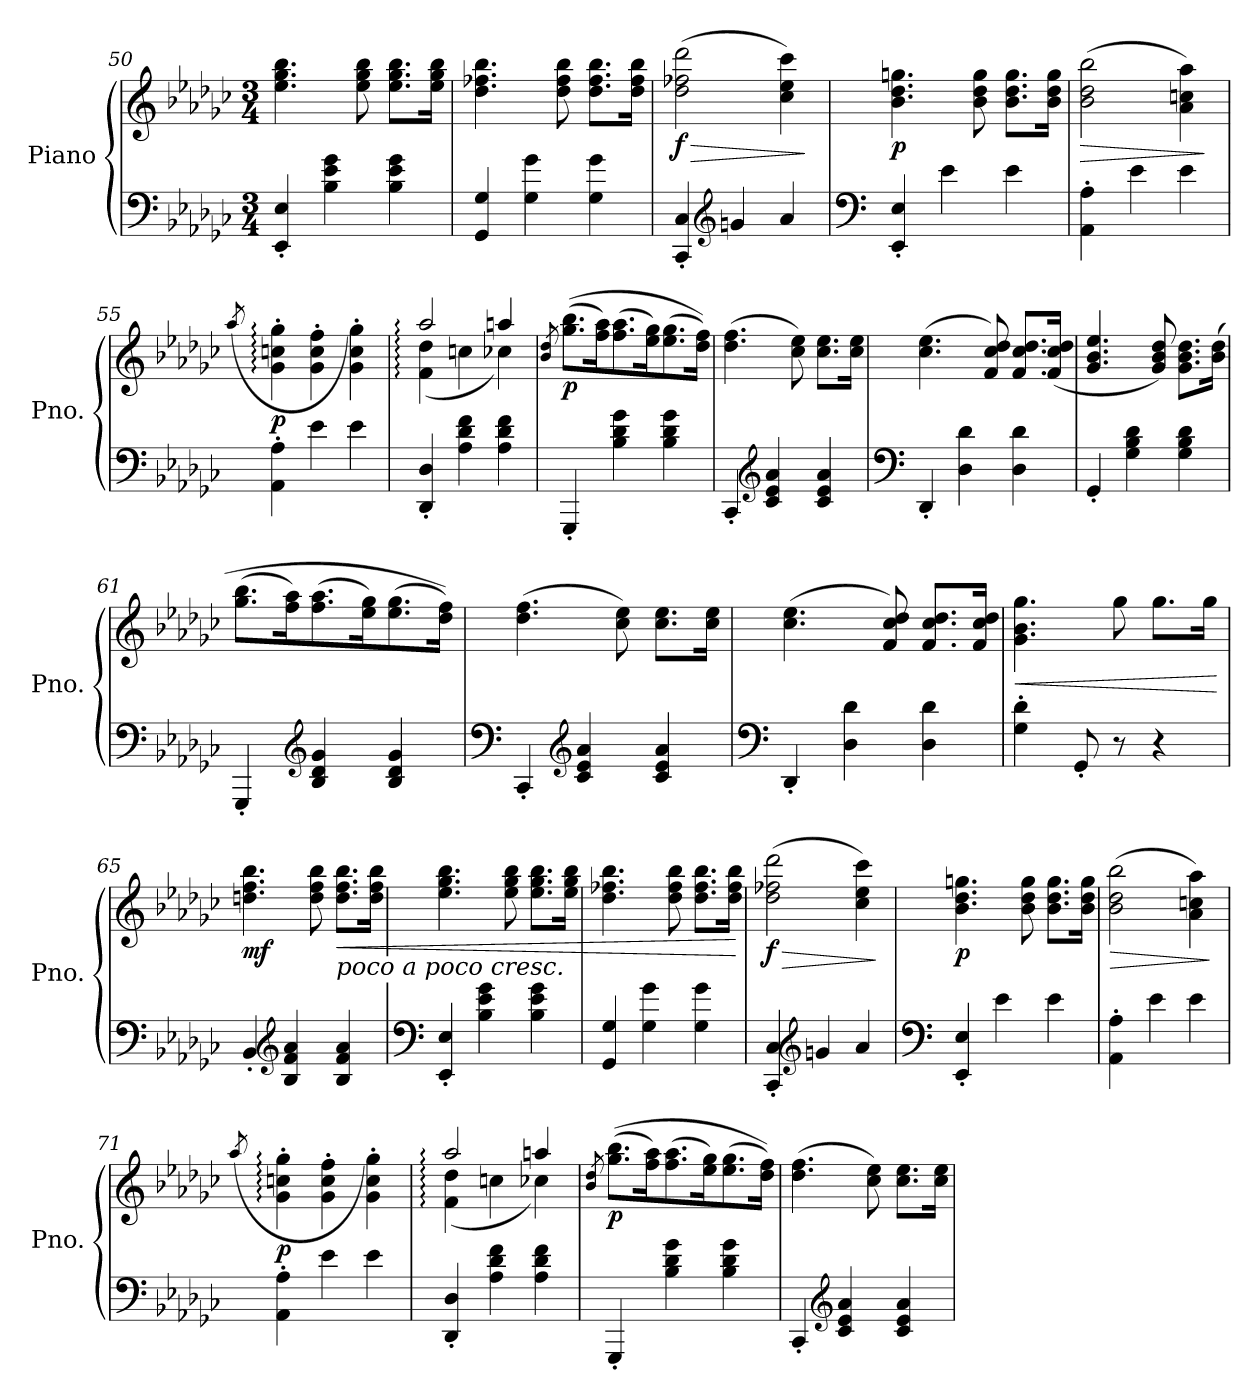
**kern	**kern	**dynam
*part1	*part1	*part1
*staff2	*staff1	*staff1/2
*I"Piano	*	*
*I'Pno.	*	*
*clefF4	*clefG2	*
*k[b-e-a-d-g-c-]	*k[b-e-a-d-g-c-]	*
*M3/4	*M3/4	*
=50	=50	=50
4EE-/' 4E-/'	4.ee-\ 4.gg-\ 4.bb-\	.
4B-\ 4e-\ 4g-\	.	.
.	8ee-\ 8gg-\ 8bb-\	.
4B-\ 4e-\ 4g-\	8.ee-\ 8.gg-\ 8.bb-\L	.
.	16ee-\ 16gg-\ 16bb-\Jk	.
=51	=51	=51
4GG-/ 4G-/	4.dd-\ 4.ff-X\ 4.bb-\	.
4G-\ 4g-\	.	.
.	8dd-\ 8ff-\ 8bb-\	.
4G-\ 4g-\	8.dd-\ 8.ff-\ 8.bb-\L	.
.	16dd-\ 16ff-\ 16bb-\Jk	.
=52	=52	=52
!	!	!LO:HP:b
!	!	!LO:DY:n=1:b
4CC-/' 4C-/'	(2dd-\ 2ff-X\ 2ddd-\	> f
*clefG2	*	*
4gn/	.	.
4a-/	4cc-\ 4ee-\ 4ccc-\)	.
.	.	]
=53	=53	=53
*clefF4	*	*
!	!	!LO:DY:b
4EE-/' 4E-/'	4.b-\ 4.dd-\ 4.ggn\	p
4e-\	.	.
.	8b-\ 8dd-\ 8gg\	.
4e-\	8.b-\ 8.dd-\ 8.gg\L	.
.	16b-\ 16dd-\ 16gg\Jk	.
=54	=54	=54
!	!	!LO:HP:b
4AA-\' 4A-\'	(2b-\ 2dd-\ 2bb-\	>
4e-\	.	.
4e-\	4a-\ 4ccn\ 4aa-\)	.
.	.	]
!!LO:PB:g=z
=55	=55	=55
.	(8qaa-/	.
!	!	!LO:DY:b
4AA-\' 4A-\'	4g-\:' 4ccn\:' 4gg-\:'	p
4e-\	4g-\' 4cc\' 4ff\'	.
4e-\	4g-\' 4cc\' 4gg-\')	.
=56	=56	=56
*	*^	*
*	*	*^	*
4DD-/' 4D-/'	2aa-/	(4f\ 4dd-\	4fyy: 4dd-yy: 4aa-yy:	.
4A-\ 4d-\ 4f\	.	4ccn\	2ryy	.
4A-\ 4d-\ 4f\	4aan/	4cc-X\)	.	.
*	*v	*v	*v	*
=57	=57	=57
.	8qb-/ 8qdd-/	.
!	!	!LO:DY:b
4GGG-'/	((8.gg-\ 8.bb-\L	p
.	16ff\ 16aa-\K)	.
4B-\ 4d-\ 4g-\	(8.ff\ 8.aa-\	.
.	16ee-\ 16gg-\K)	.
4B-\ 4d-\ 4g-\	(8.ee-\ 8.gg-\	.
.	16dd-\ 16ff\Jk))	.
=58	=58	=58
4CC-'/	(4.dd-\ 4.ff\	.
*clefG2	*	*
4c-/ 4e-/ 4a-/	.	.
.	8cc-\ 8ee-\)	.
4c-/ 4e-/ 4a-/	8.cc-\ 8.ee-\L	.
.	16cc-\ 16ee-\Jk	.
=59	=59	=59
*clefF4	*	*
4DD-'/	(4.cc-\ 4.ee-\	.
4D-\ 4d-\	.	.
.	8f/ 8cc-/ 8dd-/)	.
4D-\ 4d-\	8.f/ 8.cc-/ 8.dd-/L	.
.	(16f/ 16cc-/ 16dd-/Jk	.
=60	=60	=60
4GG-'/	4.g-/ 4.b-/ 4.ee-/	.
4G-\ 4B-\ 4d-\	.	.
.	8g-/ 8b-/ 8dd-/)	.
4G-\ 4B-\ 4d-\	8.g-\ 8.b-\ 8.dd-\L	.
.	(16b-\ 16dd-\Jk	.
!!LO:LB:g=z
=61	=61	=61
4GGG-'/	(8.gg-\ 8.bb-\L	.
.	16ff\ 16aa-\K)	.
*clefG2	*	*
4B-/ 4d-/ 4g-/	(8.ff\ 8.aa-\	.
.	16ee-\ 16gg-\K)	.
4B-/ 4d-/ 4g-/	(8.ee-\ 8.gg-\	.
.	16dd-\ 16ff\Jk))	.
=62	=62	=62
*clefF4	*	*
4CC-'/	(4.dd-\ 4.ff\	.
*clefG2	*	*
4c-/ 4e-/ 4a-/	.	.
.	8cc-\ 8ee-\)	.
4c-/ 4e-/ 4a-/	8.cc-\ 8.ee-\L	.
.	16cc-\ 16ee-\Jk	.
=63	=63	=63
*clefF4	*	*
4DD-'/	(4.cc-\ 4.ee-\	.
4D-\ 4d-\	.	.
.	8f/ 8cc-/ 8dd-/)	.
4D-\ 4d-\	8.f/ 8.cc-/ 8.dd-/L	.
.	16f/ 16cc-/ 16dd-/Jk	.
=64	=64	=64
!	!	!LO:HP:b
4G-\' 4d-\'	4.g-\ 4.b-\ 4.gg-\	<
8GG-'/	.	.
8r	8gg-\	.
4r	8.gg-\L	.
.	16gg-\Jk	.
.	.	[
=65	=65	=65
!	!	!LO:DY:b
4BB-'/	4.ddn\ 4.ff\ 4.bb-\	mf
*clefG2	*	*
4B-/ 4f/ 4a-/	.	.
.	8dd\ 8ff\ 8bb-\	.
!	!LO:TX:b:i:t=poco a poco cresc.	!
!	!	!LO:HP:b
4B-/ 4f/ 4a-/	8.dd\ 8.ff\ 8.bb-\L	<
.	16dd\ 16ff\ 16bb-\Jk	.
=66	=66	=66
*clefF4	*	*
4EE-/' 4E-/'	4.ee-\ 4.gg-\ 4.bb-\	.
4B-\ 4e-\ 4g-\	.	.
.	8ee-\ 8gg-\ 8bb-\	.
4B-\ 4e-\ 4g-\	8.ee-\ 8.gg-\ 8.bb-\L	.
.	16ee-\ 16gg-\ 16bb-\Jk	.
!!LO:LB:g=z
=67	=67	=67
4GG-/ 4G-/	4.dd-\ 4.ff-X\ 4.bb-\	.
4G-\ 4g-\	.	.
.	8dd-\ 8ff-\ 8bb-\	.
4G-\ 4g-\	8.dd-\ 8.ff-\ 8.bb-\L	.
.	16dd-\ 16ff-\ 16bb-\Jk	.
.	.	[
=68	=68	=68
!	!	!LO:HP:b
!	!	!LO:DY:n=1:b
4CC-/' 4C-/'	(2dd-\ 2ff-X\ 2ddd-\	> f
*clefG2	*	*
4gn/	.	.
4a-/	4cc-\ 4ee-\ 4ccc-\)	.
.	.	]
=69	=69	=69
*clefF4	*	*
!	!	!LO:DY:b
4EE-/' 4E-/'	4.b-\ 4.dd-\ 4.ggn\	p
4e-\	.	.
.	8b-\ 8dd-\ 8gg\	.
4e-\	8.b-\ 8.dd-\ 8.gg\L	.
.	16b-\ 16dd-\ 16gg\Jk	.
=70	=70	=70
!	!	!LO:HP:b
4AA-\' 4A-\'	(2b-\ 2dd-\ 2bb-\	>
4e-\	.	.
4e-\	4a-\ 4ccn\ 4aa-\)	.
.	.	]
=71	=71	=71
.	(8qaa-/	.
!	!	!LO:DY:b
4AA-\' 4A-\'	4g-\:' 4ccn\:' 4gg-\:'	p
4e-\	4g-\' 4cc\' 4ff\'	.
4e-\	4g-\' 4cc\' 4gg-\')	.
=72	=72	=72
*	*^	*
*	*	*^	*
4DD-/' 4D-/'	2aa-/	(4f\ 4dd-\	4fyy: 4dd-yy: 4aa-yy:	.
4A-\ 4d-\ 4f\	.	4ccn\	2ryy	.
4A-\ 4d-\ 4f\	4aan/	4cc-X\)	.	.
*	*v	*v	*v	*
!!LO:LB:g=z
=73	=73	=73
.	8qb-/ 8qdd-/	.
!	!	!LO:DY:b
4GGG-'/	((8.gg-\ 8.bb-\L	p
.	16ff\ 16aa-\K)	.
4B-\ 4d-\ 4g-\	(8.ff\ 8.aa-\	.
.	16ee-\ 16gg-\K)	.
4B-\ 4d-\ 4g-\	(8.ee-\ 8.gg-\	.
.	16dd-\ 16ff\Jk))	.
=74	=74	=74
4CC-'/	(4.dd-\ 4.ff\	.
*clefG2	*	*
4c-/ 4e-/ 4a-/	.	.
.	8cc-\ 8ee-\)	.
4c-/ 4e-/ 4a-/	8.cc-\ 8.ee-\L	.
.	16cc-\ 16ee-\Jk	.
=	=	=
*-	*-	*-
